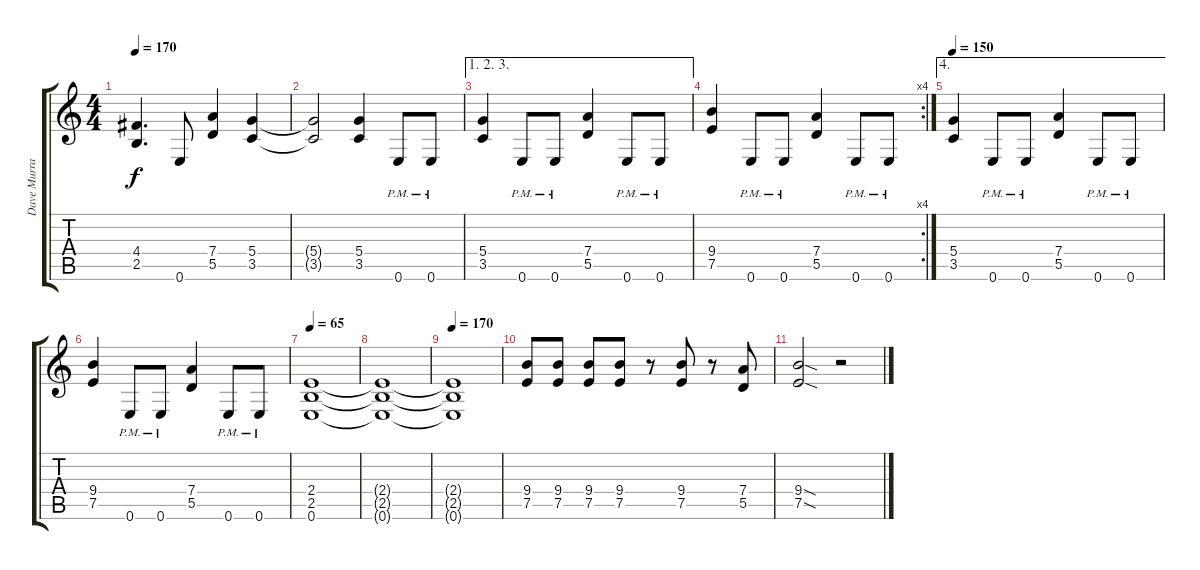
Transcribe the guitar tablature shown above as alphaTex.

\track ("Dave Murray" "Dave Murra") {instrument distortionguitar}
\staff {score tabs}
\tuning (E4 B3 G3 D3 A2 E2) {hide}
\ts (4 4)
\tempo 170
\clef g2
\ks c
(4.4 2.5).4{d dy f} 0.6.8 (7.4 5.5).4 (5.4 3.5).4 |
(5.4{t} 3.5{t}).2 (5.4 3.5).4 0.6{pm}.8 0.6{pm}.8 |
\ae (1 2 3)
(5.4 3.5).4 0.6{pm}.8 0.6{pm}.8 (7.4 5.5).4 0.6{pm}.8 0.6{pm}.8 |
\rc 4
(9.4 7.5).4 0.6{pm}.8 0.6{pm}.8 (7.4 5.5).4 0.6{pm}.8 0.6{pm}.8 |
\ae 4
\tempo 150
(5.4 3.5).4 0.6{pm}.8 0.6{pm}.8 (7.4 5.5).4 0.6{pm}.8 0.6{pm}.8 |
(9.4 7.5).4 0.6{pm}.8 0.6{pm}.8 (7.4 5.5).4 0.6{pm}.8 0.6{pm}.8 |
\tempo 65
(2.4 2.5 0.6).1 |
(2.4{t} 2.5{t} 0.6{t}).1 |
\tempo 170
(2.4{t} 2.5{t} 0.6{t}).1 |
(9.4 7.5).8 (9.4 7.5).8 (9.4 7.5).8 (9.4 7.5).8 r.8 (9.4 7.5).8 r.8 (7.4 5.5).8 |
(9.4{sod} 7.5{sod}).2 r.2
